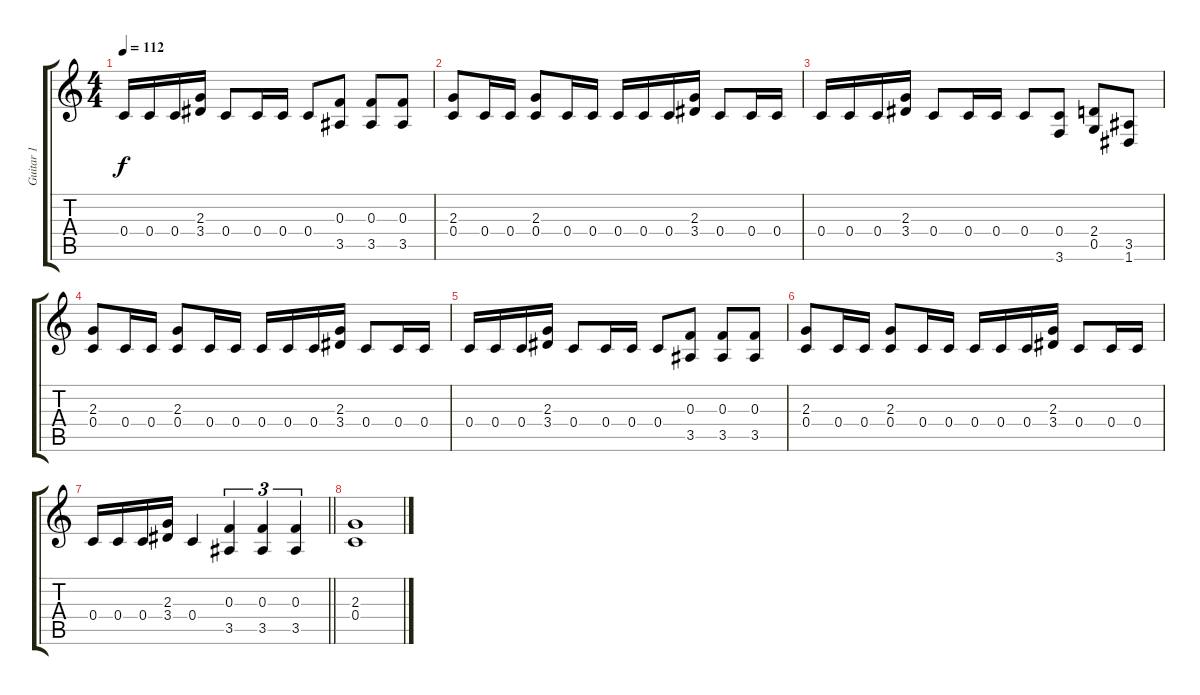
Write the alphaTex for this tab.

\track ("Guitar 1" "Guitar 1") {instrument distortionguitar}
\staff {score tabs}
\tuning (D4 A3 F3 C3 G2 D2) {hide}
\ts (4 4)
\tempo 112
\clef g2
\ks c
0.4.16{dy f} 0.4.16 0.4.16 (2.3 3.4).16 0.4.8 0.4.16 0.4.16 0.4.8 (0.3 3.5).8 (0.3 3.5).8 (0.3 3.5).8 |
(2.3 0.4).8 0.4.16 0.4.16 (2.3 0.4).8 0.4.16 0.4.16 0.4.16 0.4.16 0.4.16 (2.3 3.4).16 0.4.8 0.4.16 0.4.16 |
0.4.16 0.4.16 0.4.16 (2.3 3.4).16 0.4.8 0.4.16 0.4.16 0.4.8 (0.4 3.6).8 (2.4 0.5).8 (3.5 1.6).8 |
(2.3 0.4).8 0.4.16 0.4.16 (2.3 0.4).8 0.4.16 0.4.16 0.4.16 0.4.16 0.4.16 (2.3 3.4).16 0.4.8 0.4.16 0.4.16 |
0.4.16 0.4.16 0.4.16 (2.3 3.4).16 0.4.8 0.4.16 0.4.16 0.4.8 (0.3 3.5).8 (0.3 3.5).8 (0.3 3.5).8 |
(2.3 0.4).8 0.4.16 0.4.16 (2.3 0.4).8 0.4.16 0.4.16 0.4.16 0.4.16 0.4.16 (2.3 3.4).16 0.4.8 0.4.16 0.4.16 |
\barLineRight lightlight
0.4.16 0.4.16 0.4.16 (2.3 3.4).16 0.4.4 (0.3 3.5).4{tu (3 2)} (0.3 3.5).4{tu (3 2)} (0.3 3.5).4{tu (3 2)} |
(2.3 0.4).1
